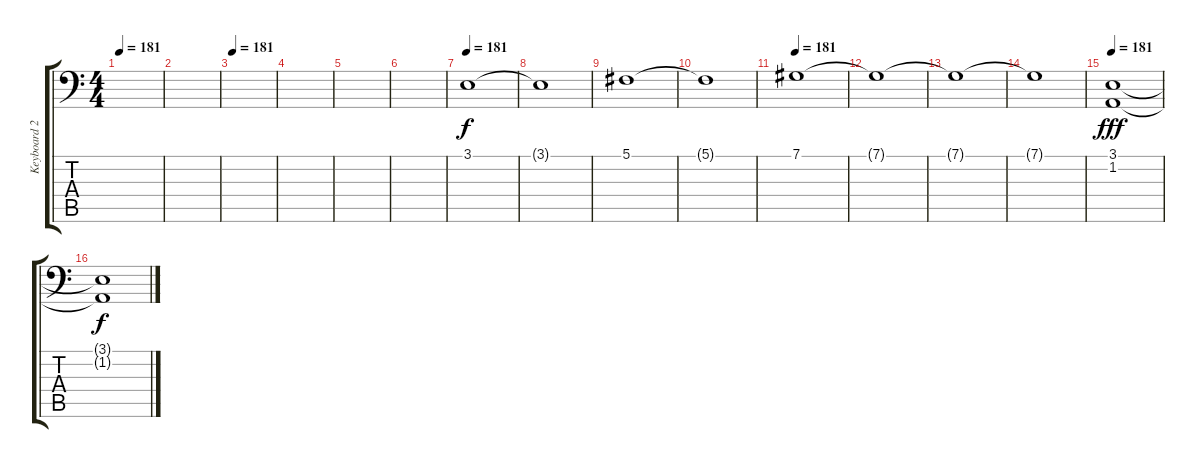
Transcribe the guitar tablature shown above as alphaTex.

\track ("Keyboard 2" "Keyboard 2") {instrument stringensemble1}
\staff {score tabs}
\tuning (Db3 Ab2 E2 B1 Gb1 Db1) {hide}
\ts (4 4)
\tempo 181
\clef f4
\ks c
|
|
\tempo 181
|
|
|
|
\tempo 181
3.1.1{instrument stringensemble1} |
3.1{t}.1 |
5.1.1 |
5.1{t}.1 |
\tempo 181
7.1.1 |
7.1{t}.1 |
7.1{t}.1 |
7.1{t}.1 |
\tempo 181
(3.1 1.2).1{dy fff instrument stringensemble1} |
(3.1{t} 1.2{t}).1{dy f}
